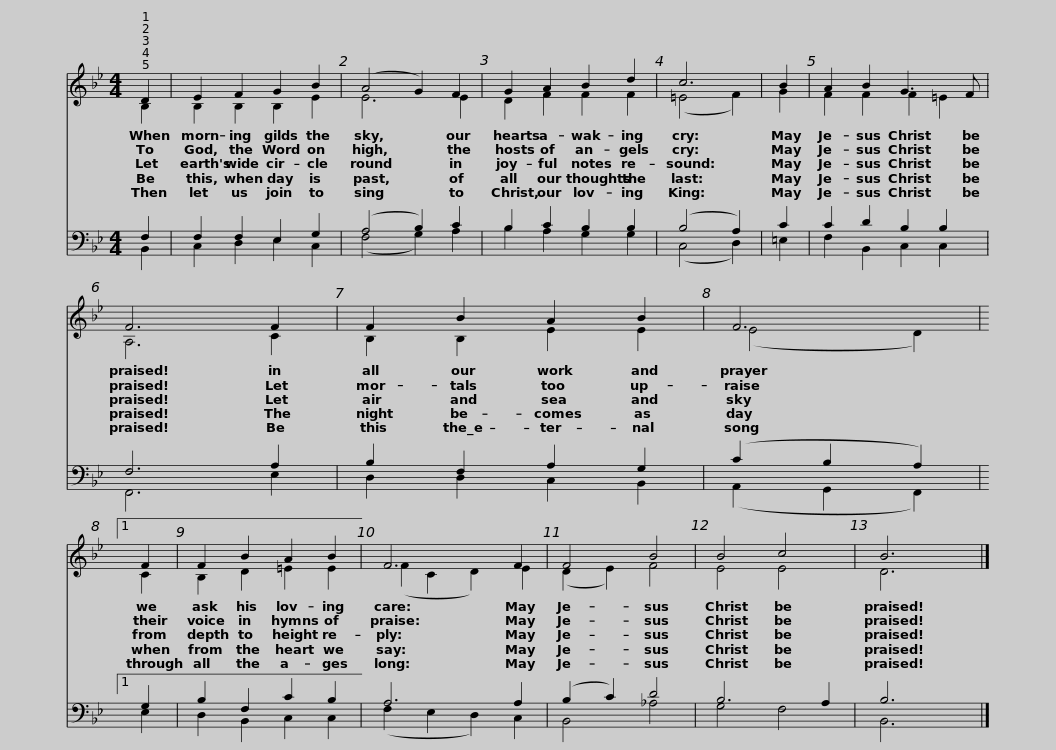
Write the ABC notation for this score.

X:1
%%score ( 1 2 ) ( 3 4 )
L:1/8
M:4/4
I:linebreak $
K:Bb
V:1 treble
V:2 treble
V:3 bass
V:4 bass
V:1
 D2 | E2 F2 G2 B2 | (A4 G2) F2 | G2 A2 B2 d2 | c6 |$ %5
 B2 | A2 B2 G3 F | F6 F2 | F2 B2 A2 B2 | F6 |1$ %10
 F2 | F2 B2 A2 B2 | F6 F2 | F4 B4 | B4 c4 | %15
 B6 x2 |] %16
V:2
 B,2 | B,2 B,2 B,2 E2 | E6 E2 | D2 F2 F2 F2 | (=E4 F2) |$ %5
 G2 | F2 F2 F2 =E2 | A,6 C2 | B,2 B,2 E2 E2 | (E4 D2) |1$ %10
 C2 | B,2 D2 =E2 E2 | (F2 C2 D2) E2 | (D2 E2) F4 | E4 E4 | %15
 D6 x2 |] %16
V:3
 F,2 | F,2 F,2 E,2 G,2 | (A,4 B,2) C2 | B,2 C2 B,2 B,2 | (B,4 A,2) |$ %5
 C2 | C2 D2 B,2 B,2 | F,6 A,2 | B,2 F,2 A,2 G,2 | (C2 B,2 A,2) |1$ %10
 G,2 | B,2 F,2 C2 B,2 | A,6 A,2 | (B,2 C2) D4 | B,6 A,2 | %15
 B,6 x2 |] %16
V:4
 B,,2 | C,2 D,2 E,2 C,2 | (F,4 G,2) A,2 | B,2 A,2 G,2 G,2 | (C,4 D,2) |$ %5
 =E,2 | F,2 B,,2 C,2 C,2 | F,,6 E,2 | D,2 D,2 C,2 B,,2 | (A,,2 G,,2 F,,2) |1$ %10
 E,2 | D,2 B,,2 C,2 C,2 | (F,2 E,2 D,2) C,2 | B,,4 _A,4 | G,4 F,4 | %15
 B,,6 x2 |] %16
